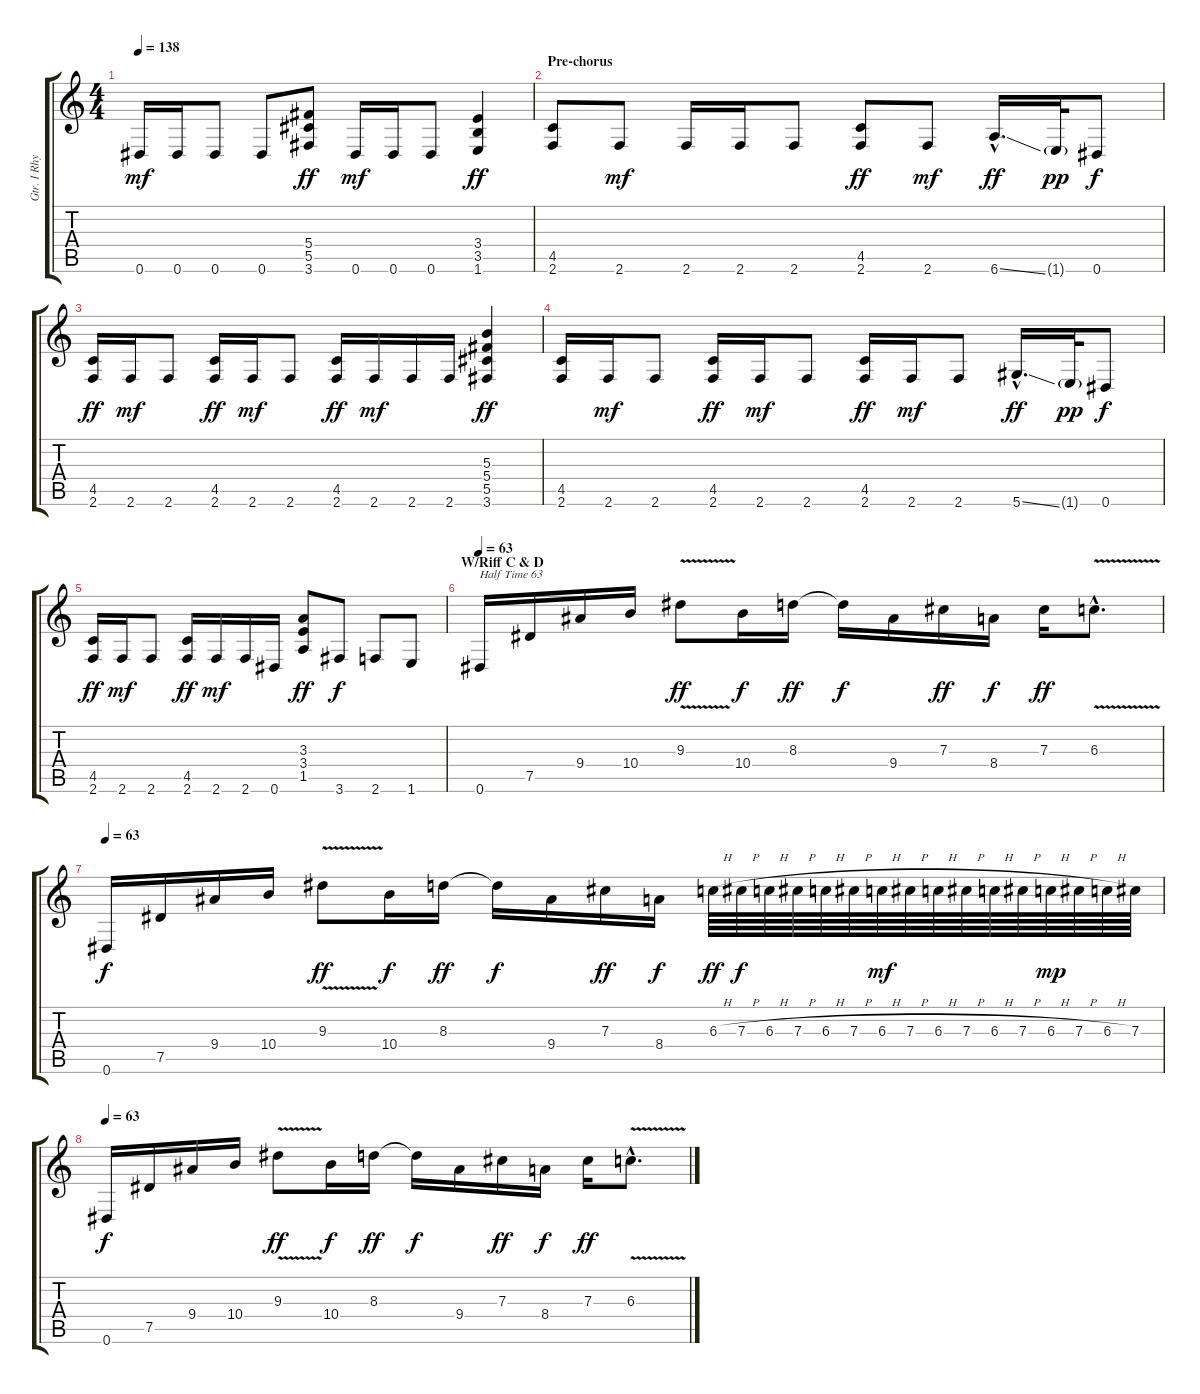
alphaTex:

\track ("Gtr. I Rhytm" "Gtr. I Rhy") {instrument overdrivenguitar}
\staff {score tabs}
\tuning (Eb4 Bb3 Gb3 Db3 Ab2 Eb2) {hide}
\ts (4 4)
\tempo 138
\clef g2
\ks c
0.6.16{dy mf} 0.6.16 0.6.8 0.6.8 (5.4 5.5 3.6).8{dy ff} 0.6.16{dy mf} 0.6.16 0.6.8 (3.4 3.5 1.6).4{dy ff} |
\section ("" "Pre-chorus")
(4.5 2.6).8 2.6.8{dy mf} 2.6.16 2.6.16 2.6.8 (4.5 2.6).8{dy ff} 2.6.8{dy mf} 6.6{ss hac}.16{d dy ff} 1.6{g}.32{dy pp} 0.6.8{dy f} |
(4.5 2.6).16{dy ff} 2.6.16{dy mf} 2.6.8 (4.5 2.6).16{dy ff} 2.6.16{dy mf} 2.6.8 (4.5 2.6).16{dy ff} 2.6.16{dy mf} 2.6.16 2.6.16 (5.3 5.4 5.5 3.6).4{dy ff} |
(4.5 2.6).16 2.6.16{dy mf} 2.6.8 (4.5 2.6).16{dy ff} 2.6.16{dy mf} 2.6.8 (4.5 2.6).16{dy ff} 2.6.16{dy mf} 2.6.8 5.6{ss hac}.16{d dy ff} 1.6{g}.32{dy pp} 0.6.8{dy f} |
(4.5 2.6).16{dy ff} 2.6.16{dy mf} 2.6.8 (4.5 2.6).16{dy ff} 2.6.16{dy mf} 2.6.16 0.6.16 (3.3 3.4 1.5).8{dy ff} 3.6.8{dy f} 2.6.8 1.6.8 |
\section ("" "W/Riff C & D")
\tempo 63
0.6.16{txt "Half Time 63"} 7.5.16 9.4.16 10.4.16 9.3{v}.8{dy ff} 10.4.16{dy f} 8.3.16{dy ff} 8.3{t}.16{dy f} 9.4.16 7.3.16{dy ff} 8.4.16{dy f} 7.3.16{dy ff} 6.3{v hac}.8{d} |
\tempo 63
0.6.16{dy f} 7.5.16 9.4.16 10.4.16 9.3{v}.8{dy ff} 10.4.16{dy f} 8.3.16{dy ff} 8.3{t}.16{dy f} 9.4.16 7.3.16{dy ff} 8.4.16{dy f} 6.3{h}.64{dy ff} 7.3{h}.64{dy f} 6.3{h}.64 7.3{h}.64 6.3{h}.64 7.3{h}.64 6.3{h}.64{dy mf} 7.3{h}.64 6.3{h}.64 7.3{h}.64 6.3{h}.64 7.3{h}.64 6.3{h}.64{dy mp} 7.3{h}.64 6.3{h}.64 7.3.64 |
\tempo 63
0.6.16{dy f} 7.5.16 9.4.16 10.4.16 9.3{v}.8{dy ff} 10.4.16{dy f} 8.3.16{dy ff} 8.3{t}.16{dy f} 9.4.16 7.3.16{dy ff} 8.4.16{dy f} 7.3.16{dy ff} 6.3{v hac}.8{d}
